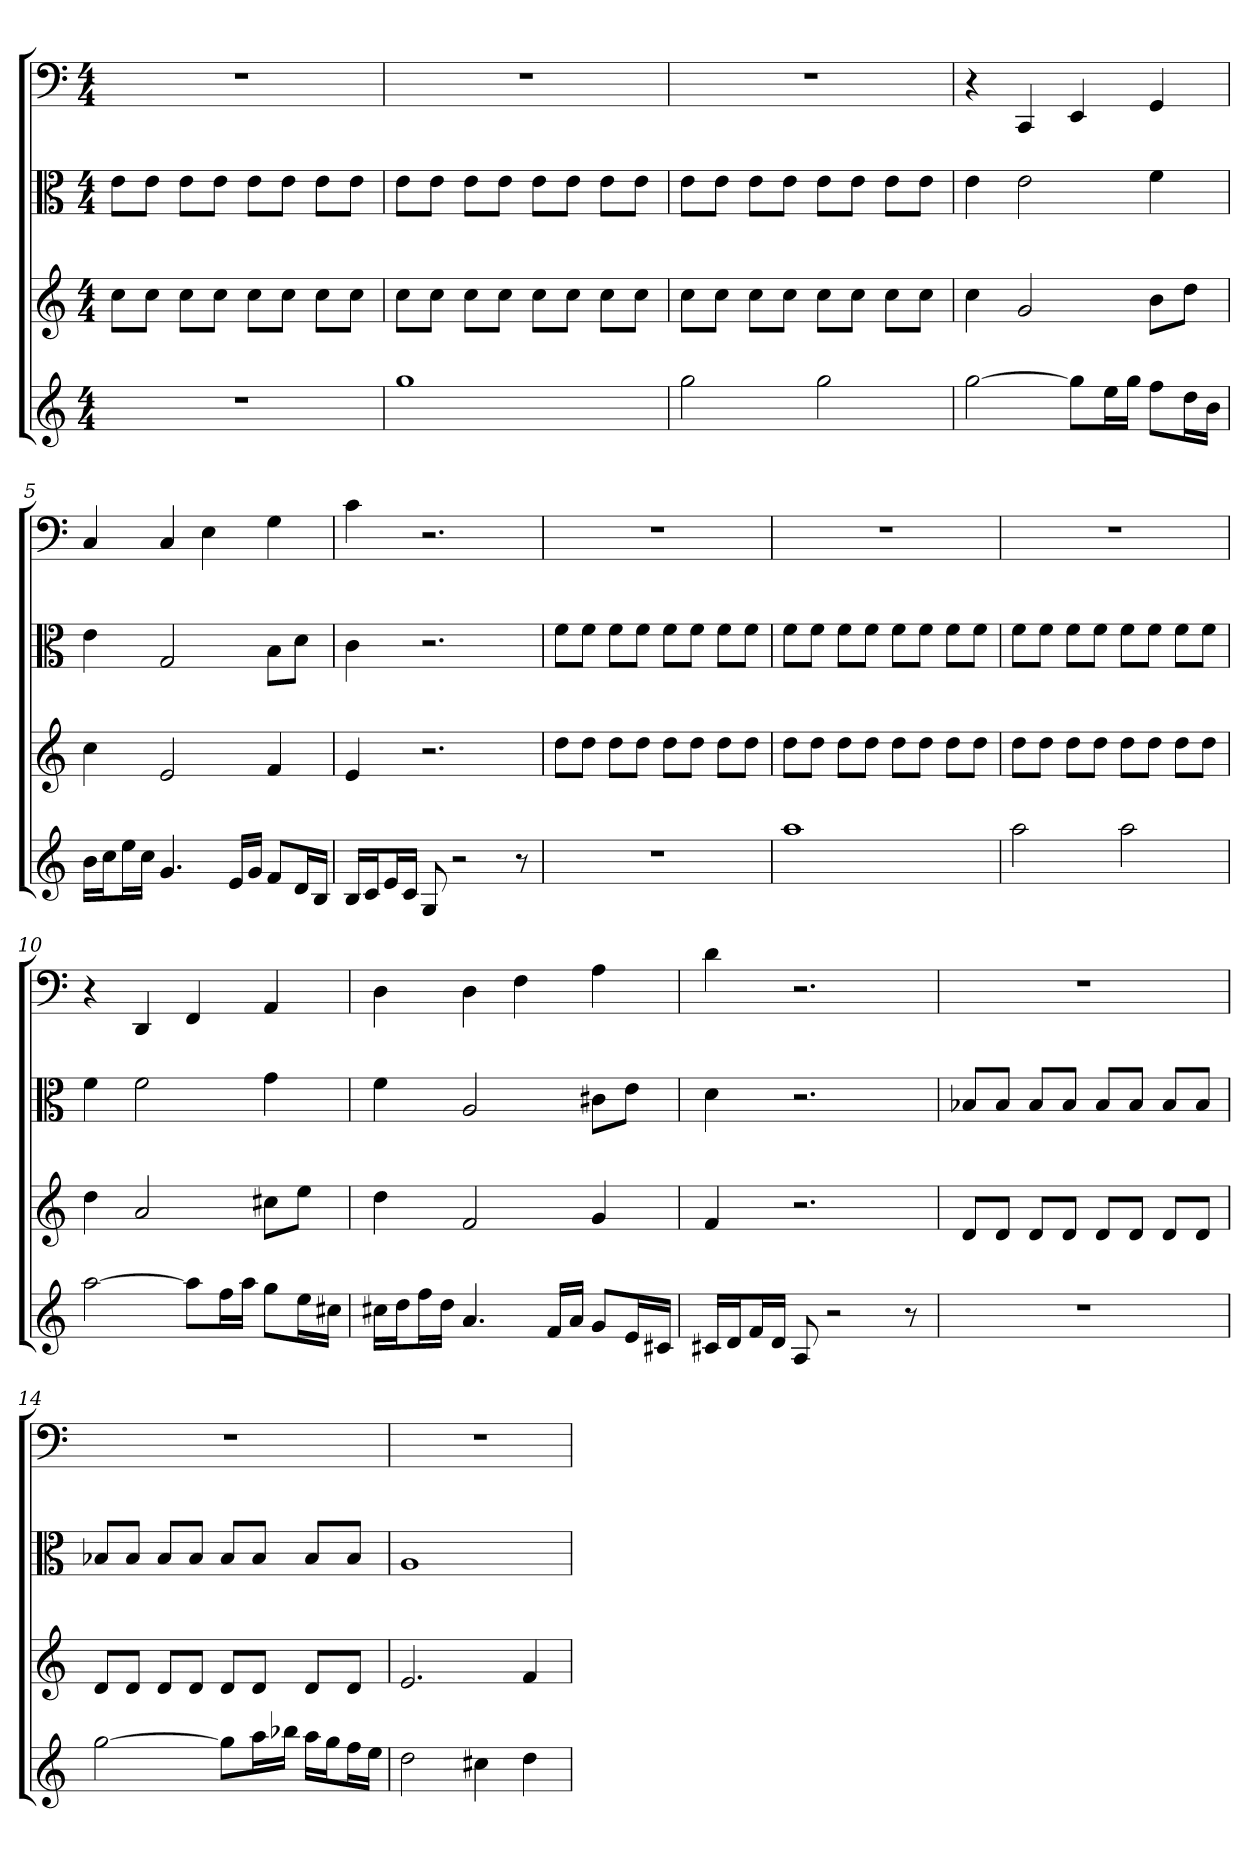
**kern	**kern	**kern	**kern
*part4	*part3	*part2	*part1
*staff4	*staff3	*staff2	*staff1
*	*	*clefC3	*clefF4
*k[]	*k[]	*k[]	*k[]
*C:	*C:	*C:	*C:
*M4/4	*M4/4	*M4/4	*M4/4
=1	=1	=1	=1
1r	8ccL	8e\L	1r
.	8ccJ	8e\J	.
.	8ccL	8e\L	.
.	8ccJ	8e\J	.
.	8ccL	8e\L	.
.	8ccJ	8e\J	.
.	8ccL	8e\L	.
.	8ccJ	8e\J	.
=2	=2	=2	=2
1gg	8ccL	8e\L	1r
.	8ccJ	8e\J	.
.	8ccL	8e\L	.
.	8ccJ	8e\J	.
.	8ccL	8e\L	.
.	8ccJ	8e\J	.
.	8ccL	8e\L	.
.	8ccJ	8e\J	.
=3	=3	=3	=3
2gg	8ccL	8e\L	1r
.	8ccJ	8e\J	.
.	8ccL	8e\L	.
.	8ccJ	8e\J	.
2gg	8ccL	8e\L	.
.	8ccJ	8e\J	.
.	8ccL	8e\L	.
.	8ccJ	8e\J	.
=4	=4	=4	=4
[2gg	4cc	4e	4r
.	2g	2e	4CC
8ggL]	.	.	4EE
16eeL	.	.	.
16ggJJ	.	.	.
8ffL	8bL	4f	4GG
16ddL	8ddJ	.	.
16bJJ	.	.	.
=5	=5	=5	=5
16bLL	4cc	4e	4C
16ccJ	.	.	.
16eeL	.	.	.
16ccJJ	.	.	.
4.g	2e	2G	4C
.	.	.	4E
16eLL	.	.	.
16gJJ	.	.	.
8fL	4f	8B\L	4G
16dL	.	8d\J	.
16BJJ	.	.	.
=6	=6	=6	=6
16BLL	4e	4c	4c
16cJ	.	.	.
16eL	.	.	.
16cJJ	.	.	.
8G	2.r	2.r	2.r
2r	.	.	.
8r	.	.	.
=7	=7	=7	=7
1r	8ddL	8f\L	1r
.	8ddJ	8f\J	.
.	8ddL	8f\L	.
.	8ddJ	8f\J	.
.	8ddL	8f\L	.
.	8ddJ	8f\J	.
.	8ddL	8f\L	.
.	8ddJ	8f\J	.
=8	=8	=8	=8
1aa	8ddL	8f\L	1r
.	8ddJ	8f\J	.
.	8ddL	8f\L	.
.	8ddJ	8f\J	.
.	8ddL	8f\L	.
.	8ddJ	8f\J	.
.	8ddL	8f\L	.
.	8ddJ	8f\J	.
=9	=9	=9	=9
2aa	8ddL	8f\L	1r
.	8ddJ	8f\J	.
.	8ddL	8f\L	.
.	8ddJ	8f\J	.
2aa	8ddL	8f\L	.
.	8ddJ	8f\J	.
.	8ddL	8f\L	.
.	8ddJ	8f\J	.
=10	=10	=10	=10
[2aa	4dd	4f	4r
.	2a	2f	4DD
8aaL]	.	.	4FF
16ffL	.	.	.
16aaJJ	.	.	.
8ggL	8cc#XL	4g	4AA
16eeL	8eeJ	.	.
16cc#XJJ	.	.	.
=11	=11	=11	=11
16cc#XLL	4dd	4f	4D
16ddJ	.	.	.
16ffL	.	.	.
16ddJJ	.	.	.
4.a	2f	2A	4D
.	.	.	4F
16fLL	.	.	.
16aJJ	.	.	.
8gL	4g	8c#X\L	4A
16eL	.	8e\J	.
16c#XJJ	.	.	.
=12	=12	=12	=12
16c#XLL	4f	4d	4d
16dJ	.	.	.
16fL	.	.	.
16dJJ	.	.	.
8A	2.r	2.r	2.r
2r	.	.	.
8r	.	.	.
=13	=13	=13	=13
1r	8dL	8B-X/L	1r
.	8dJ	8B-/J	.
.	8dL	8B-/L	.
.	8dJ	8B-/J	.
.	8dL	8B-/L	.
.	8dJ	8B-/J	.
.	8dL	8B-/L	.
.	8dJ	8B-/J	.
=14	=14	=14	=14
[2gg	8dL	8B-X/L	1r
.	8dJ	8B-/J	.
.	8dL	8B-/L	.
.	8dJ	8B-/J	.
8ggL]	8dL	8B-/L	.
16aaL	8dJ	8B-/J	.
16bb-XJJ	.	.	.
16aaLL	8dL	8B-/L	.
16ggJ	.	.	.
16ffL	8dJ	8B-/J	.
16eeJJ	.	.	.
=15	=15	=15	=15
2dd	2.e	1A	1r
4cc#X	.	.	.
4dd	4f	.	.
=	=	=	=
*-	*-	*-	*-
